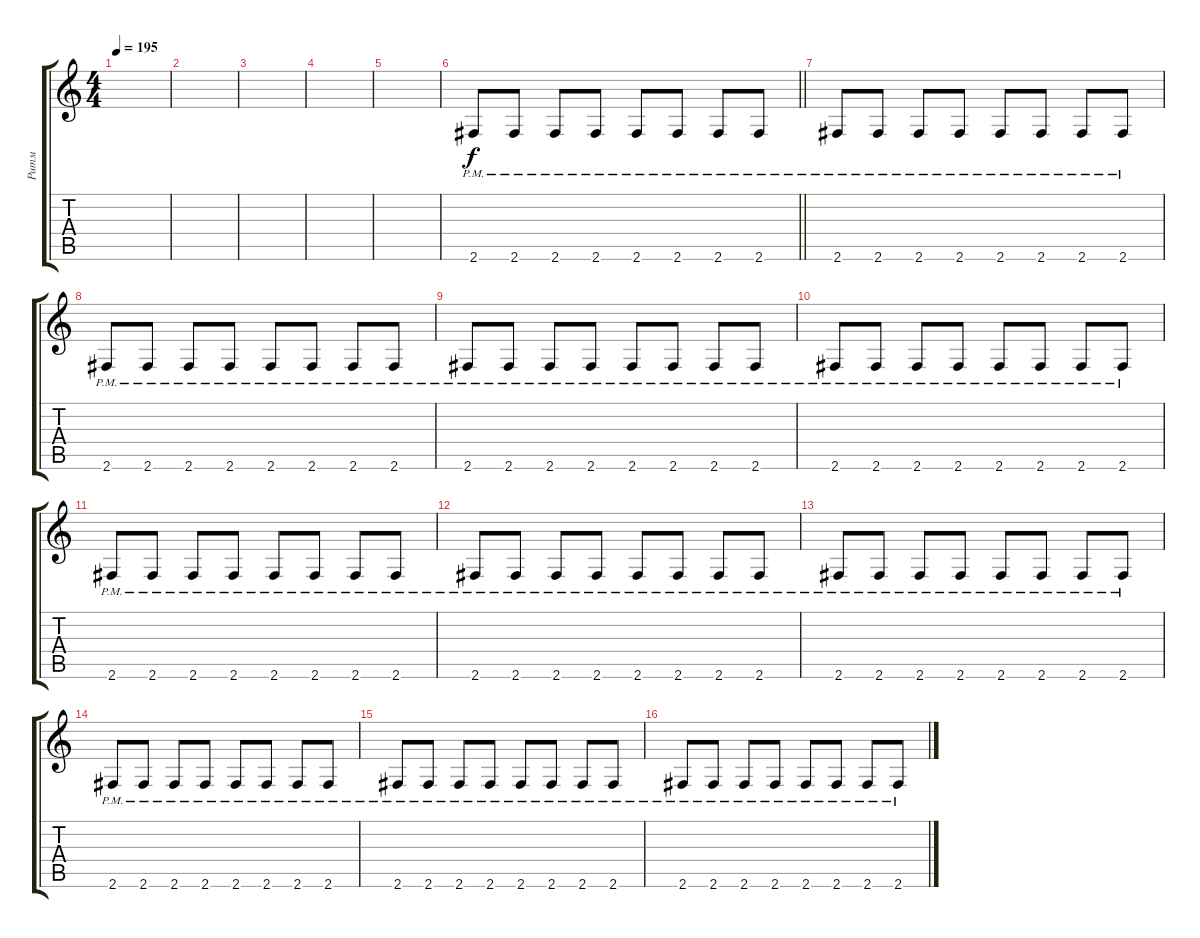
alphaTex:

\track ("Ритм" "Ритм") {instrument overdrivenguitar}
\staff {score tabs}
\tuning (E4 B3 G3 D3 A2 E2) {hide}
\ts (4 4)
\tempo 195
\clef g2
\ks c
|
|
|
|
|
\barLineRight lightlight
2.6{pm}.8 2.6{pm}.8 2.6{pm}.8 2.6{pm}.8 2.6{pm}.8 2.6{pm}.8 2.6{pm}.8 2.6{pm}.8 |
2.6{pm}.8 2.6{pm}.8 2.6{pm}.8 2.6{pm}.8 2.6{pm}.8 2.6{pm}.8 2.6{pm}.8 2.6{pm}.8 |
2.6{pm}.8 2.6{pm}.8 2.6{pm}.8 2.6{pm}.8 2.6{pm}.8 2.6{pm}.8 2.6{pm}.8 2.6{pm}.8 |
2.6{pm}.8 2.6{pm}.8 2.6{pm}.8 2.6{pm}.8 2.6{pm}.8 2.6{pm}.8 2.6{pm}.8 2.6{pm}.8 |
2.6{pm}.8 2.6{pm}.8 2.6{pm}.8 2.6{pm}.8 2.6{pm}.8 2.6{pm}.8 2.6{pm}.8 2.6{pm}.8 |
2.6{pm}.8 2.6{pm}.8 2.6{pm}.8 2.6{pm}.8 2.6{pm}.8 2.6{pm}.8 2.6{pm}.8 2.6{pm}.8 |
2.6{pm}.8 2.6{pm}.8 2.6{pm}.8 2.6{pm}.8 2.6{pm}.8 2.6{pm}.8 2.6{pm}.8 2.6{pm}.8 |
2.6{pm}.8 2.6{pm}.8 2.6{pm}.8 2.6{pm}.8 2.6{pm}.8 2.6{pm}.8 2.6{pm}.8 2.6{pm}.8 |
2.6{pm}.8 2.6{pm}.8 2.6{pm}.8 2.6{pm}.8 2.6{pm}.8 2.6{pm}.8 2.6{pm}.8 2.6{pm}.8 |
2.6{pm}.8 2.6{pm}.8 2.6{pm}.8 2.6{pm}.8 2.6{pm}.8 2.6{pm}.8 2.6{pm}.8 2.6{pm}.8 |
2.6{pm}.8 2.6{pm}.8 2.6{pm}.8 2.6{pm}.8 2.6{pm}.8 2.6{pm}.8 2.6{pm}.8 2.6{pm}.8
